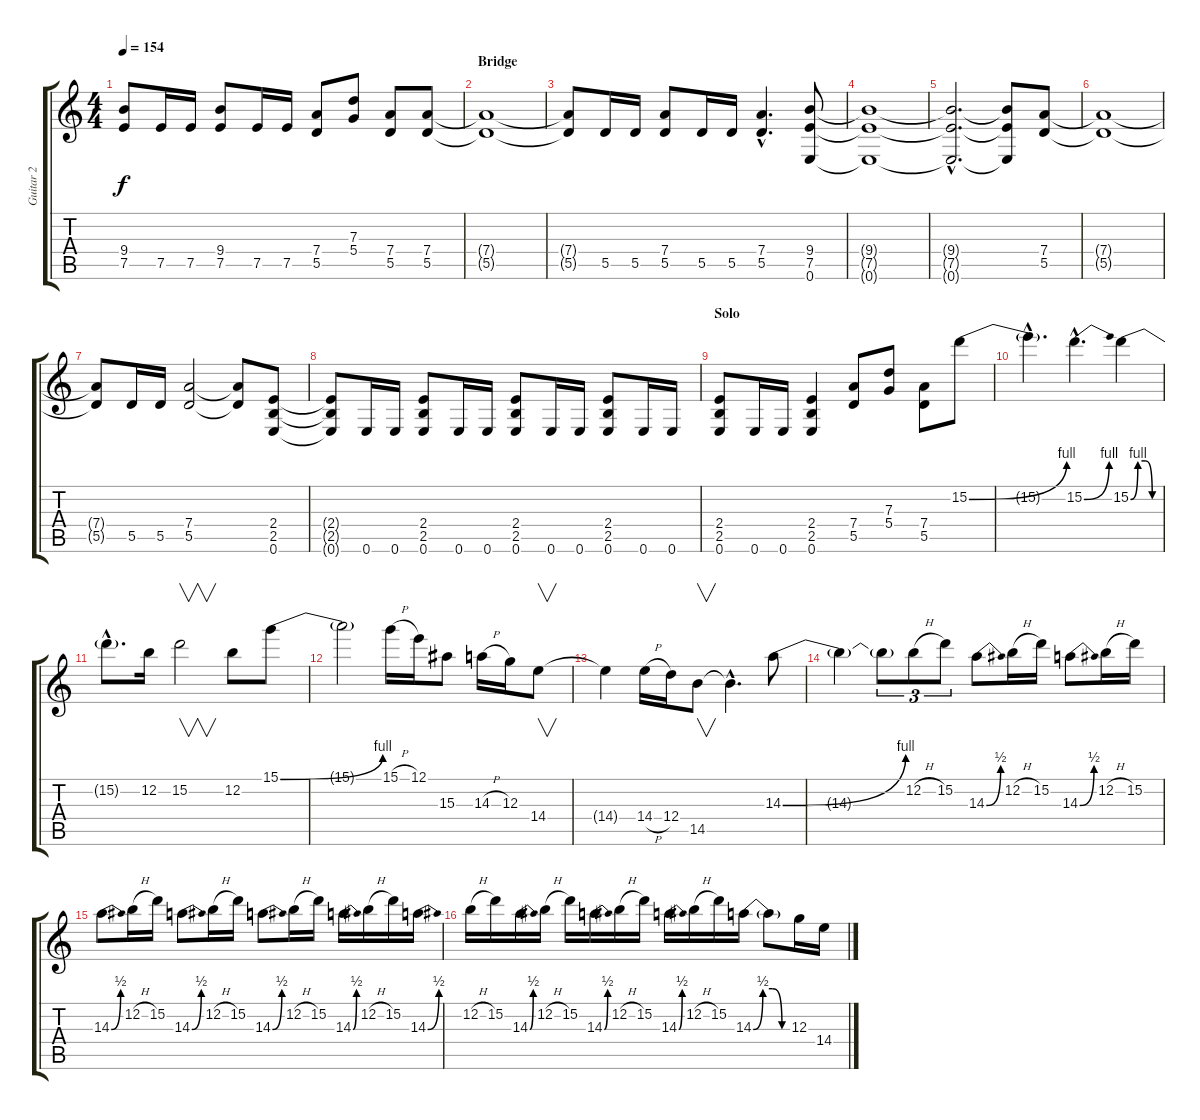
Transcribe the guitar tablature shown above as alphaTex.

\track ("Guitar 2" "Guitar 2") {instrument distortionguitar}
\staff {score tabs}
\tuning (E4 B3 G3 D3 A2 E2) {hide}
\ts (4 4)
\tempo 154
\clef g2
\ks c
(9.4 7.5).8{dy f} 7.5.16 7.5.16 (9.4 7.5).8 7.5.16 7.5.16 (7.4 5.5).8 (7.3 5.4).8 (7.4 5.5).8 (7.4 5.5).8 |
\section ("" "Bridge")
(7.4{t} 5.5{t}).1 |
(7.4{t} 5.5{t}).8 5.5.16 5.5.16 (7.4 5.5).8 5.5.16 5.5.16 (7.4{hac} 5.5{hac}).4{d} (9.4 7.5 0.6).8 |
(9.4{t} 7.5{t} 0.6{t}).1 |
(9.4{hac t} 7.5{hac t} 0.6{hac t}).2{d} (9.4{t} 7.5{t} 0.6{t}).8 (7.4 5.5).8 |
(7.4{t} 5.5{t}).1 |
(7.4{t} 5.5{t}).8 5.5.16 5.5.16 (7.4 5.5).2 (7.4{t} 5.5{t}).8 (2.4 2.5 0.6).8 |
(2.4{t} 2.5{t} 0.6{t}).8 0.6.16 0.6.16 (2.4 2.5 0.6).8 0.6.16 0.6.16 (2.4 2.5 0.6).8 0.6.16 0.6.16 (2.4 2.5 0.6).8 0.6.16 0.6.16 |
\section ("" "Solo")
(2.4 2.5 0.6).8 0.6.16 0.6.16 (2.4 2.5 0.6).4 (7.4 5.5).8 (7.3 5.4).8 (7.4 5.5).8 15.2{be (bend 0 0 60 4)}.8{volume 16 balance 8} |
15.2{hac t}.4{d} 15.2{be (bend 0 0 60 4) hac}.4{d} 15.2{be (custom 0 0 15 4 30 4 45 0 60 0)}.4 |
15.2{hac t}.8{d} 12.2.16 15.2.2{v} 12.2.8 15.1{be (bend 0 0 60 4)}.8 |
15.1{t}.2 15.1{h}.16 12.1.16 15.3.8 14.3{h}.16 12.3.16 14.4.8{v} |
14.4{t}.4 14.4{h}.16 12.4.16 14.5.8{v} 14.5{hac t}.4{d} 14.3{be (bend 0 0 60 4)}.8 |
14.3{t}.4 14.3{t}.8{tu (3 2)} 12.2{h}.8{tu (3 2)} 15.2.8{tu (3 2)} 14.3{be (bend 0 0 60 2)}.8 12.2{h}.16 15.2.16 14.3{be (bend 0 0 60 2)}.8 12.2{h}.16 15.2.16 |
14.3{be (bend 0 0 60 2)}.8 12.2{h}.16 15.2.16 14.3{be (bend 0 0 60 2)}.8 12.2{h}.16 15.2.16 14.3{be (bend 0 0 60 2)}.8 12.2{h}.16 15.2.16 14.3{be (bend 0 0 60 2)}.16 12.2{h}.16 15.2.16 14.3{be (bend 0 0 60 2)}.16 |
12.2{h}.16 15.2.16 14.3{be (bend 0 0 60 2)}.16 12.2{h}.16 15.2.16 14.3{be (bend 0 0 60 2)}.16 12.2{h}.16 15.2.16 14.3{be (bend 0 0 60 2)}.16 12.2{h}.16 15.2.16 14.3{be (custom 0 0 15 2 30 2 45 0 60 0)}.16 14.3{t}.8 12.3.16 14.4.16
